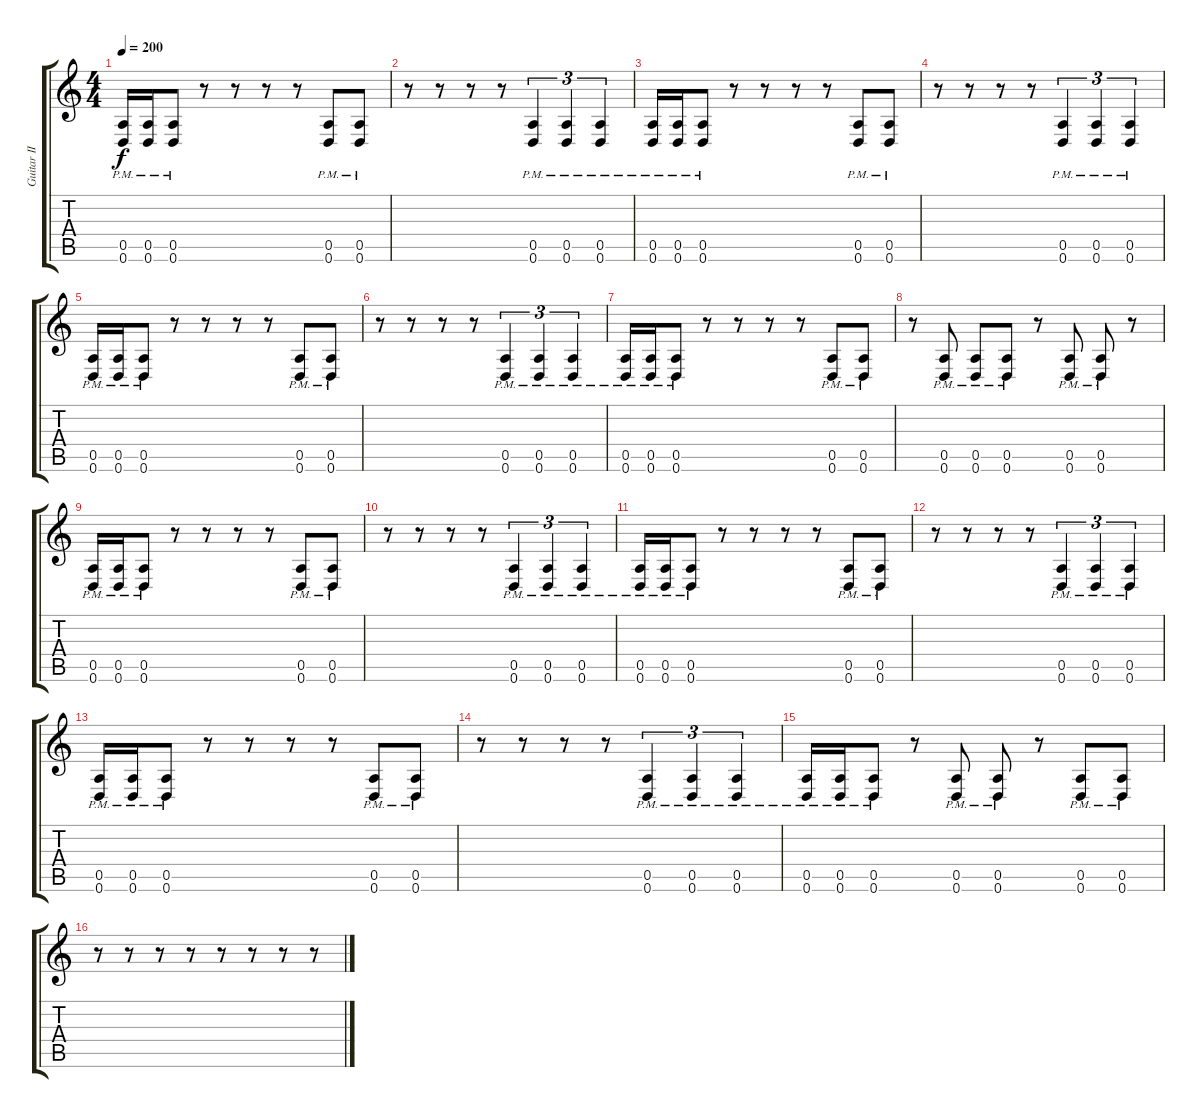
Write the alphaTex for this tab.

\track ("Guitar II [Mike]" "Guitar II ") {instrument distortionguitar}
\staff {score tabs}
\tuning (E4 B3 G3 D3 A2 D2) {hide}
\ts (4 4)
\tempo 200
\clef g2
\ks c
(0.5{pm} 0.6{pm}).16{dy f instrument distortionguitar} (0.5{pm} 0.6{pm}).16 (0.5{pm} 0.6{pm}).8 r.8 r.8 r.8 r.8 (0.5{pm} 0.6{pm}).8 (0.5{pm} 0.6{pm}).8 |
r.8 r.8 r.8 r.8 (0.5{pm} 0.6{pm}).4{tu (3 2)} (0.5{pm} 0.6{pm}).4{tu (3 2)} (0.5{pm} 0.6{pm}).4{tu (3 2)} |
(0.5{pm} 0.6{pm}).16 (0.5{pm} 0.6{pm}).16 (0.5{pm} 0.6{pm}).8 r.8 r.8 r.8 r.8 (0.5{pm} 0.6{pm}).8 (0.5{pm} 0.6{pm}).8 |
r.8 r.8 r.8 r.8 (0.5{pm} 0.6{pm}).4{tu (3 2)} (0.5{pm} 0.6{pm}).4{tu (3 2)} (0.5{pm} 0.6{pm}).4{tu (3 2)} |
(0.5{pm} 0.6{pm}).16 (0.5{pm} 0.6{pm}).16 (0.5{pm} 0.6{pm}).8 r.8 r.8 r.8 r.8 (0.5{pm} 0.6{pm}).8 (0.5{pm} 0.6{pm}).8 |
r.8 r.8 r.8 r.8 (0.5{pm} 0.6{pm}).4{tu (3 2)} (0.5{pm} 0.6{pm}).4{tu (3 2)} (0.5{pm} 0.6{pm}).4{tu (3 2)} |
(0.5{pm} 0.6{pm}).16 (0.5{pm} 0.6{pm}).16 (0.5{pm} 0.6{pm}).8 r.8 r.8 r.8 r.8 (0.5{pm} 0.6{pm}).8 (0.5{pm} 0.6{pm}).8 |
r.8 (0.5{pm} 0.6{pm}).8 (0.5{pm} 0.6{pm}).8 (0.5{pm} 0.6{pm}).8 r.8 (0.5{pm} 0.6{pm}).8 (0.5{pm} 0.6{pm}).8 r.8 |
(0.5{pm} 0.6{pm}).16 (0.5{pm} 0.6{pm}).16 (0.5{pm} 0.6{pm}).8 r.8 r.8 r.8 r.8 (0.5{pm} 0.6{pm}).8 (0.5{pm} 0.6{pm}).8 |
r.8 r.8 r.8 r.8 (0.5{pm} 0.6{pm}).4{tu (3 2)} (0.5{pm} 0.6{pm}).4{tu (3 2)} (0.5{pm} 0.6{pm}).4{tu (3 2)} |
(0.5{pm} 0.6{pm}).16 (0.5{pm} 0.6{pm}).16 (0.5{pm} 0.6{pm}).8 r.8 r.8 r.8 r.8 (0.5{pm} 0.6{pm}).8 (0.5{pm} 0.6{pm}).8 |
r.8 r.8 r.8 r.8 (0.5{pm} 0.6{pm}).4{tu (3 2)} (0.5{pm} 0.6{pm}).4{tu (3 2)} (0.5{pm} 0.6{pm}).4{tu (3 2)} |
(0.5{pm} 0.6{pm}).16 (0.5{pm} 0.6{pm}).16 (0.5{pm} 0.6{pm}).8 r.8 r.8 r.8 r.8 (0.5{pm} 0.6{pm}).8 (0.5{pm} 0.6{pm}).8 |
r.8 r.8 r.8 r.8 (0.5{pm} 0.6{pm}).4{tu (3 2)} (0.5{pm} 0.6{pm}).4{tu (3 2)} (0.5{pm} 0.6{pm}).4{tu (3 2)} |
(0.5{pm} 0.6{pm}).16 (0.5{pm} 0.6{pm}).16 (0.5{pm} 0.6{pm}).8 r.8 (0.5{pm} 0.6{pm}).8 (0.5{pm} 0.6{pm}).8 r.8 (0.5{pm} 0.6{pm}).8 (0.5{pm} 0.6{pm}).8 |
r.8 r.8 r.8 r.8 r.8 r.8 r.8 r.8
